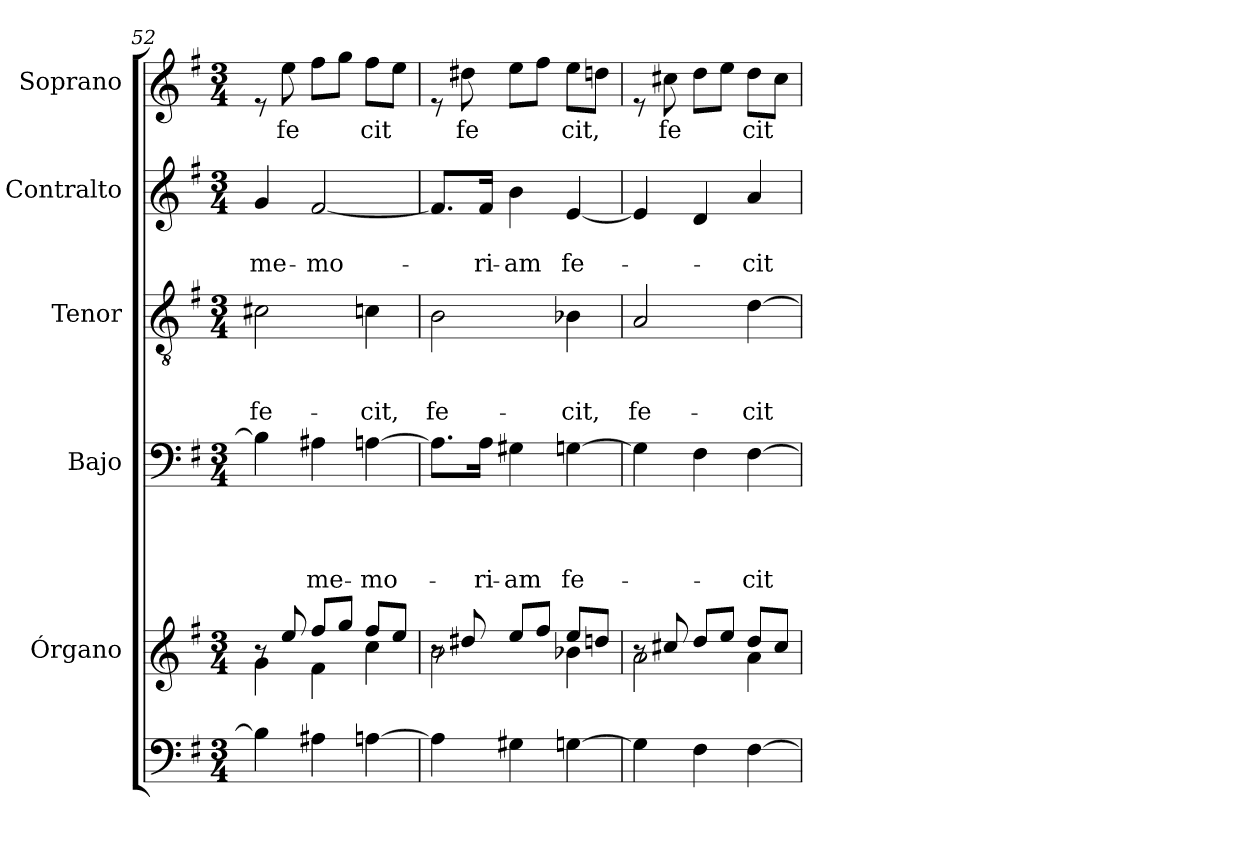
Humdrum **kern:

**kern	**kern	**kern	**text	**text	**text	**text	**kern	**text	**text	**text	**kern	**text	**text	**kern	**text
*part6	*part5	*part4	*part4	*part4	*part4	*part4	*part3	*part3	*part3	*part3	*part2	*part2	*part2	*part1	*part1
*staff6	*staff5	*staff4	*staff4	*staff4	*staff4	*staff4	*staff3	*staff3	*staff3	*staff3	*staff2	*staff2	*staff2	*staff1	*staff1
*	*I"Órgano	*I"Bajo	*	*	*	*	*I"Tenor	*	*	*	*I"Contralto	*	*	*I"Soprano	*
*clefF4	*clefG2	*clefF4	*	*	*	*	*clefGv2	*	*	*	*clefG2	*	*	*clefG2	*
*k[f#]	*k[f#]	*k[f#]	*	*	*	*	*k[f#]	*	*	*	*k[f#]	*	*	*k[f#]	*
*G:	*G:	*G:	*	*	*	*	*G:	*	*	*	*G:	*	*	*G:	*
*M3/4	*M3/4	*M3/4	*	*	*	*	*M3/4	*	*	*	*M3/4	*	*	*M3/4	*
=52	=52	=52	=52	=52	=52	=52	=52	=52	=52	=52	=52	=52	=52	=52	=52
*	*^	*	*	*	*	*	*	*	*	*	*	*	*	*	*
!	!	!	!	!	!	!	!	!	!	!	!LO:LY:b	!	!	!LO:LY:b	!	!
4B\]	8ra	4g\	4B\]	.	.	.	.	2c#X\	.	.	fe-	4g/	.	me-	8re	.
!	!	!	!	!	!	!	!	!	!	!	!	!	!	!	!	!LO:LY:b
.	8ee/	.	.	.	.	.	.	.	.	.	.	.	.	.	8ee\	fe
!	!	!	!	!	!	!	!LO:LY:b	!	!	!	!	!	!	!LO:LY:b	!	!
4A#X\	8ff#/L	4f#\	4A#X\	.	.	.	me-	.	.	.	.	[<2f#/	.	-mo-	8ff#\L	.
.	8gg/J	.	.	.	.	.	.	.	.	.	.	.	.	.	8gg\J	.
!	!	!	!	!	!	!	!LO:LY:b	!	!	!	!LO:LY:b	!	!	!	!	!LO:LY:b
[>4An\	8ff#/L	4cc\	[>4An\	.	.	.	-mo-	4cn\	.	.	-cit,	.	.	.	8ff#\L	cit
.	8ee/J	.	.	.	.	.	.	.	.	.	.	.	.	.	8ee\J	.
=53	=53	=53	=53	=53	=53	=53	=53	=53	=53	=53	=53	=53	=53	=53	=53	=53
!	!	!	!	!	!	!	!	!	!	!	!LO:LY:b	!	!	!	!	!
4A\]	8ra	2b\	8.A\L]	.	.	.	.	2B\	.	.	fe-	8.f#/L]	.	.	8re	.
!	!	!	!	!	!	!	!	!	!	!	!	!	!	!	!	!LO:LY:b
.	8dd#X/	.	.	.	.	.	.	.	.	.	.	.	.	.	8dd#X\	fe
!	!	!	!	!	!	!	!LO:LY:b	!	!	!	!	!	!	!LO:LY:b	!	!
.	.	.	16A\Jk	.	.	.	-ri-	.	.	.	.	16f#/Jk	.	-ri-	.	.
!	!	!	!	!	!	!	!LO:LY:b	!	!	!	!	!	!	!LO:LY:b	!	!
4G#X\	8ee/L	.	4G#X\	.	.	.	-am	.	.	.	.	4b\	.	-am	8ee\L	.
.	8ff#/J	.	.	.	.	.	.	.	.	.	.	.	.	.	8ff#\J	.
!	!	!	!	!	!	!	!LO:LY:b	!	!	!	!LO:LY:b	!	!	!LO:LY:b	!	!LO:LY:b
[>4Gn\	8ee/L	4b-X\	[>4Gn\	.	.	.	fe-	4B-X\	.	.	-cit,	[<4e/	.	fe-	8ee\L	cit,
.	8ddn/J	.	.	.	.	.	.	.	.	.	.	.	.	.	8ddn\J	.
=54	=54	=54	=54	=54	=54	=54	=54	=54	=54	=54	=54	=54	=54	=54	=54	=54
!	!	!	!	!	!	!	!	!	!	!	!LO:LY:b	!	!	!	!	!
4G\]	8ra	2a\	4G\]	.	.	.	.	2A/	.	.	fe-	4e/]	.	.	8re	.
!	!	!	!	!	!	!	!	!	!	!	!	!	!	!	!	!LO:LY:b
.	8cc#X/	.	.	.	.	.	.	.	.	.	.	.	.	.	8cc#X\	fe
4F#\	8dd/L	.	4F#\	.	.	.	.	.	.	.	.	4d/	.	.	8dd\L	.
.	8ee/J	.	.	.	.	.	.	.	.	.	.	.	.	.	8ee\J	.
!	!	!	!	!	!	!	!LO:LY:b	!	!	!	!LO:LY:b	!	!	!LO:LY:b	!	!LO:LY:b
[>4F#\	8dd/L	4a\	[>4F#\	.	.	.	-cit	[>4d\	.	.	-cit	4a/	.	-cit	8dd\L	cit
.	8cc#/J	.	.	.	.	.	.	.	.	.	.	.	.	.	8cc#\J	.
*	*v	*v	*	*	*	*	*	*	*	*	*	*	*	*	*	*
=	=	=	=	=	=	=	=	=	=	=	=	=	=	=	=
*-	*-	*-	*-	*-	*-	*-	*-	*-	*-	*-	*-	*-	*-	*-	*-
